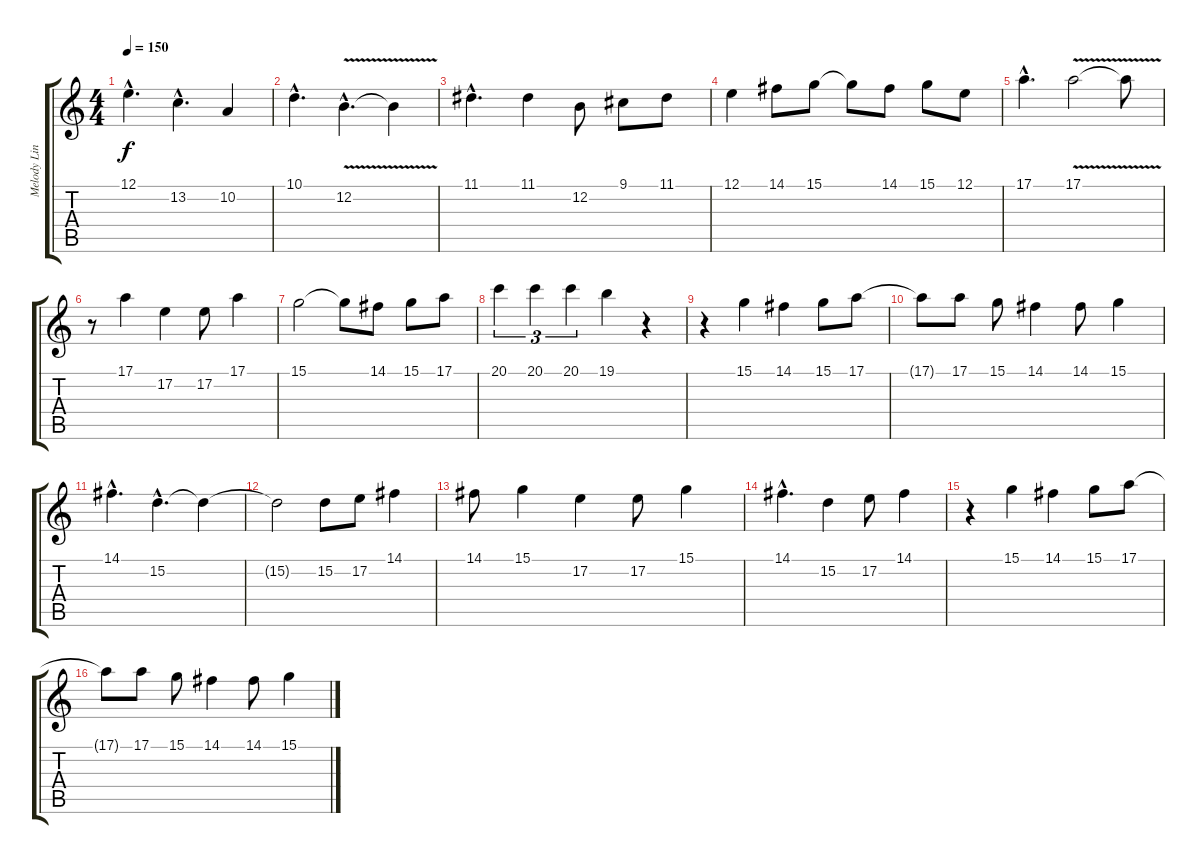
\track ("Melody Line" "Melody Lin") {instrument lead2sawtooth}
\staff {score tabs}
\tuning (E4 B3 G3 D3 A2 E2) {hide}
\ts (4 4)
\tempo 150
\clef g2
\ks c
12.1{hac}.4{d dy f} 13.2{hac}.4{d} 10.2.4 |
10.1{hac}.4{d} 12.2{v hac}.4{d} 12.2{t}.4 |
11.1{hac}.4{d} 11.1.4 12.2.8 9.1.8 11.1.8 |
12.1.4 14.1.8 15.1.8 15.1{t}.8 14.1.8 15.1.8 12.1.8 |
17.1{hac}.4{d} 17.1{v}.2 17.1{t}.8 |
r.8 17.1.4 17.2.4 17.2.8 17.1.4 |
15.1.2 15.1{t}.8 14.1.8 15.1.8 17.1.8 |
20.1.4{tu (3 2)} 20.1.4{tu (3 2)} 20.1.4{tu (3 2)} 19.1.4 r.4 |
r.4 15.1.4 14.1.4 15.1.8 17.1.8 |
17.1{t}.8 17.1.8 15.1.8 14.1.4 14.1.8 15.1.4 |
14.1{hac}.4{d} 15.2{hac}.4{d} 15.2{t}.4 |
15.2{t}.2 15.2.8 17.2.8 14.1.4 |
14.1.8 15.1.4 17.2.4 17.2.8 15.1.4 |
14.1{hac}.4{d} 15.2.4 17.2.8 14.1.4 |
r.4 15.1.4 14.1.4 15.1.8 17.1.8 |
17.1{t}.8 17.1.8 15.1.8 14.1.4 14.1.8 15.1.4
